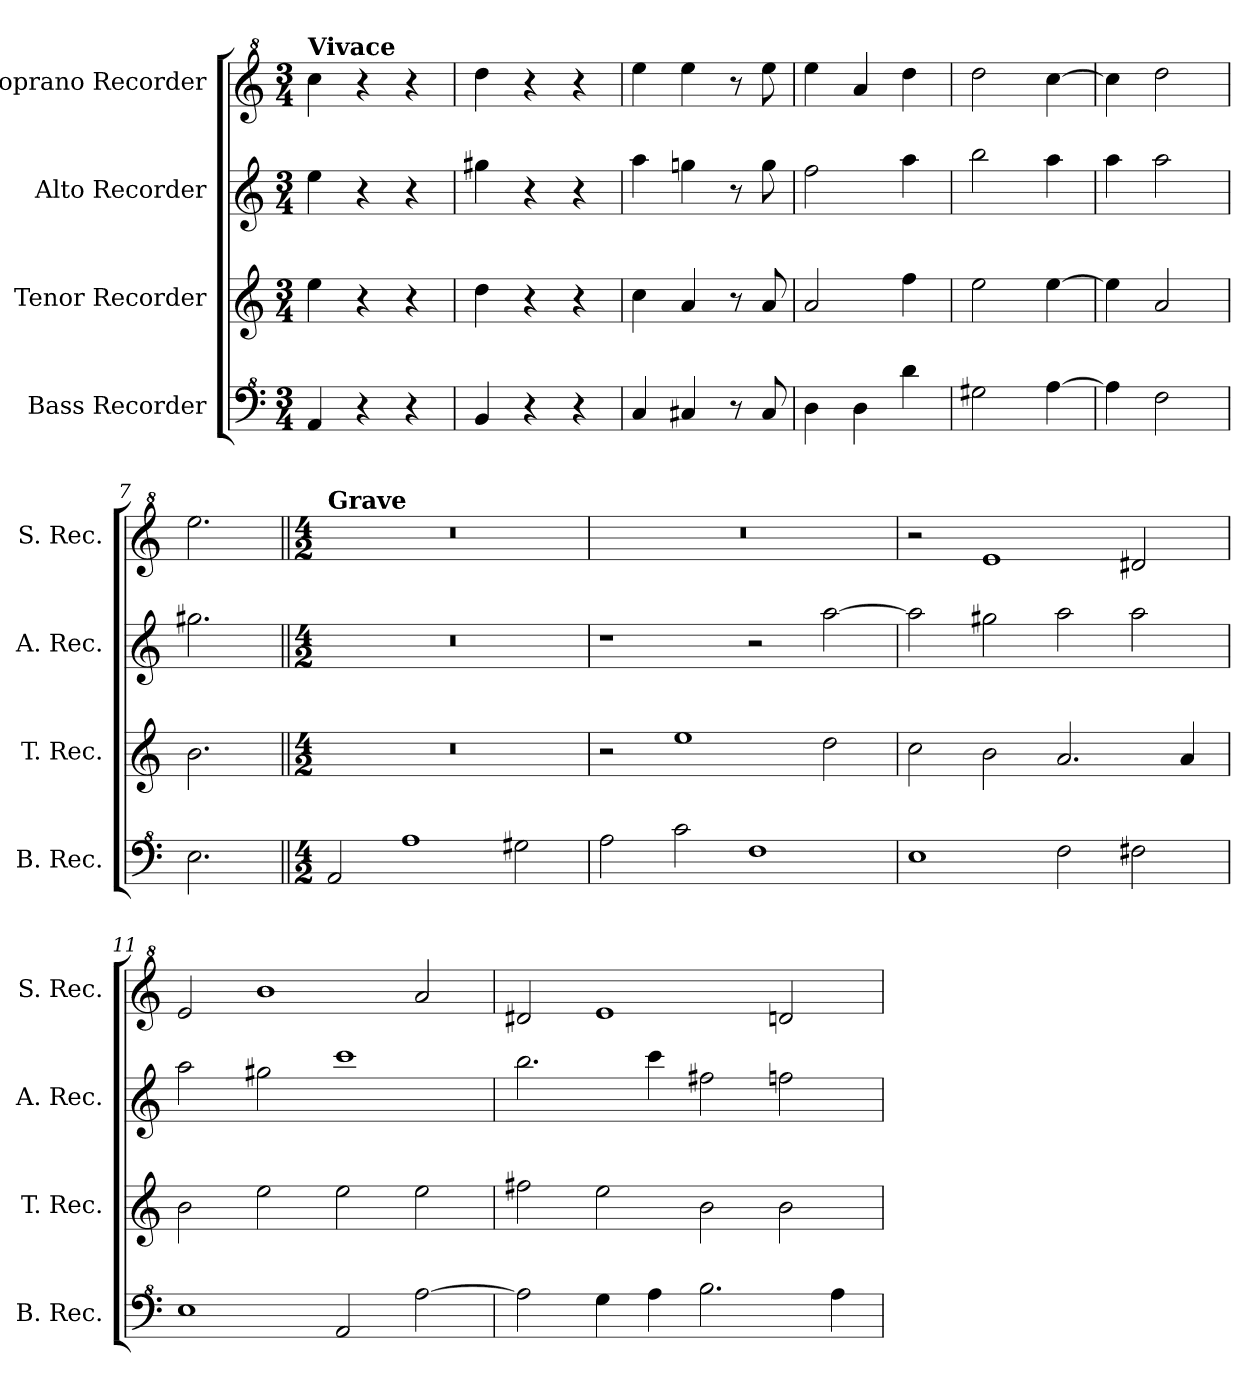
**kern	**kern	**kern	**kern
*part4	*part3	*part2	*part1
*staff4	*staff3	*staff2	*staff1
*I"Bass Recorder	*I"Tenor Recorder	*I"Alto Recorder	*I"Soprano Recorder
*I'B. Rec.	*I'T. Rec.	*I'A. Rec.	*I'S. Rec.
*clefF^4	*clefG2	*clefG2	*clefG^2
*k[]	*k[]	*k[]	*k[]
*M3/4	*M3/4	*M3/4	*M3/4
*MM140	*MM140	*MM140	*MM140
=1	=1	=1	=1
!	!	!	!LO:TX:a:B:t=Vivace
4A/	4ee\	4ee\	4ccc\
4r	4r	4r	4r
4r	4r	4r	4r
=2	=2	=2	=2
4B/	4dd\	4gg#X\	4ddd\
4r	4r	4r	4r
4r	4r	4r	4r
=3	=3	=3	=3
4c/	4cc\	4aa\	4eee\
4c#X/	4a/	4ggn\	4eee\
8r	8r	8r	8r
8c#/	8a/	8gg\	8eee\
=4	=4	=4	=4
4d\	2a/	2ff\	4eee\
4d\	.	.	4aa/
4dd\	4ff\	4aa\	4ddd\
=5	=5	=5	=5
2g#X\	2ee\	2bb\	2ddd\
[4a\	[4ee\	4aa\	[4ccc\
=6	=6	=6	=6
4a\]	4ee\]	4aa\	4ccc\]
2f\	2a/	2aa\	2ddd\
=7	=7	=7	=7
2.e\	2.b\	2.gg#X\	2.eee\
!!LO:LB:g=z
=8||	=8||	=8||	=8||
*M4/2	*M4/2	*M4/2	*M4/2
*	*	*	*MM140
!	!	!	!LO:TX:a:B:t=Grave
2A/	0r	0r	0r
1a	.	.	.
2g#X\	.	.	.
=9	=9	=9	=9
2a\	2r	1r	0r
2cc\	1ee	.	.
1f	.	2r	.
.	2dd\	[2aa\	.
=10	=10	=10	=10
1e	2cc\	2aa\]	2r
.	2b\	2gg#X\	1ee
2f\	2.a/	2aa\	.
2f#X\	.	2aa\	2dd#X/
.	4a/	.	.
=11	=11	=11	=11
1e	2b\	2aa\	2ee/
.	2ee\	2gg#X\	1bb
2A/	2ee\	1ccc	.
[2a\	2ee\	.	2aa/
=12	=12	=12	=12
2a\]	2ff#X\	2.bb\	2dd#X/
4g\	2ee\	.	1ee
4a\	.	4ccc\	.
2.b\	2b\	2ff#X\	.
.	2b\	2ffn\	2ddn/
4a\	.	.	.
=	=	=	=
*-	*-	*-	*-
